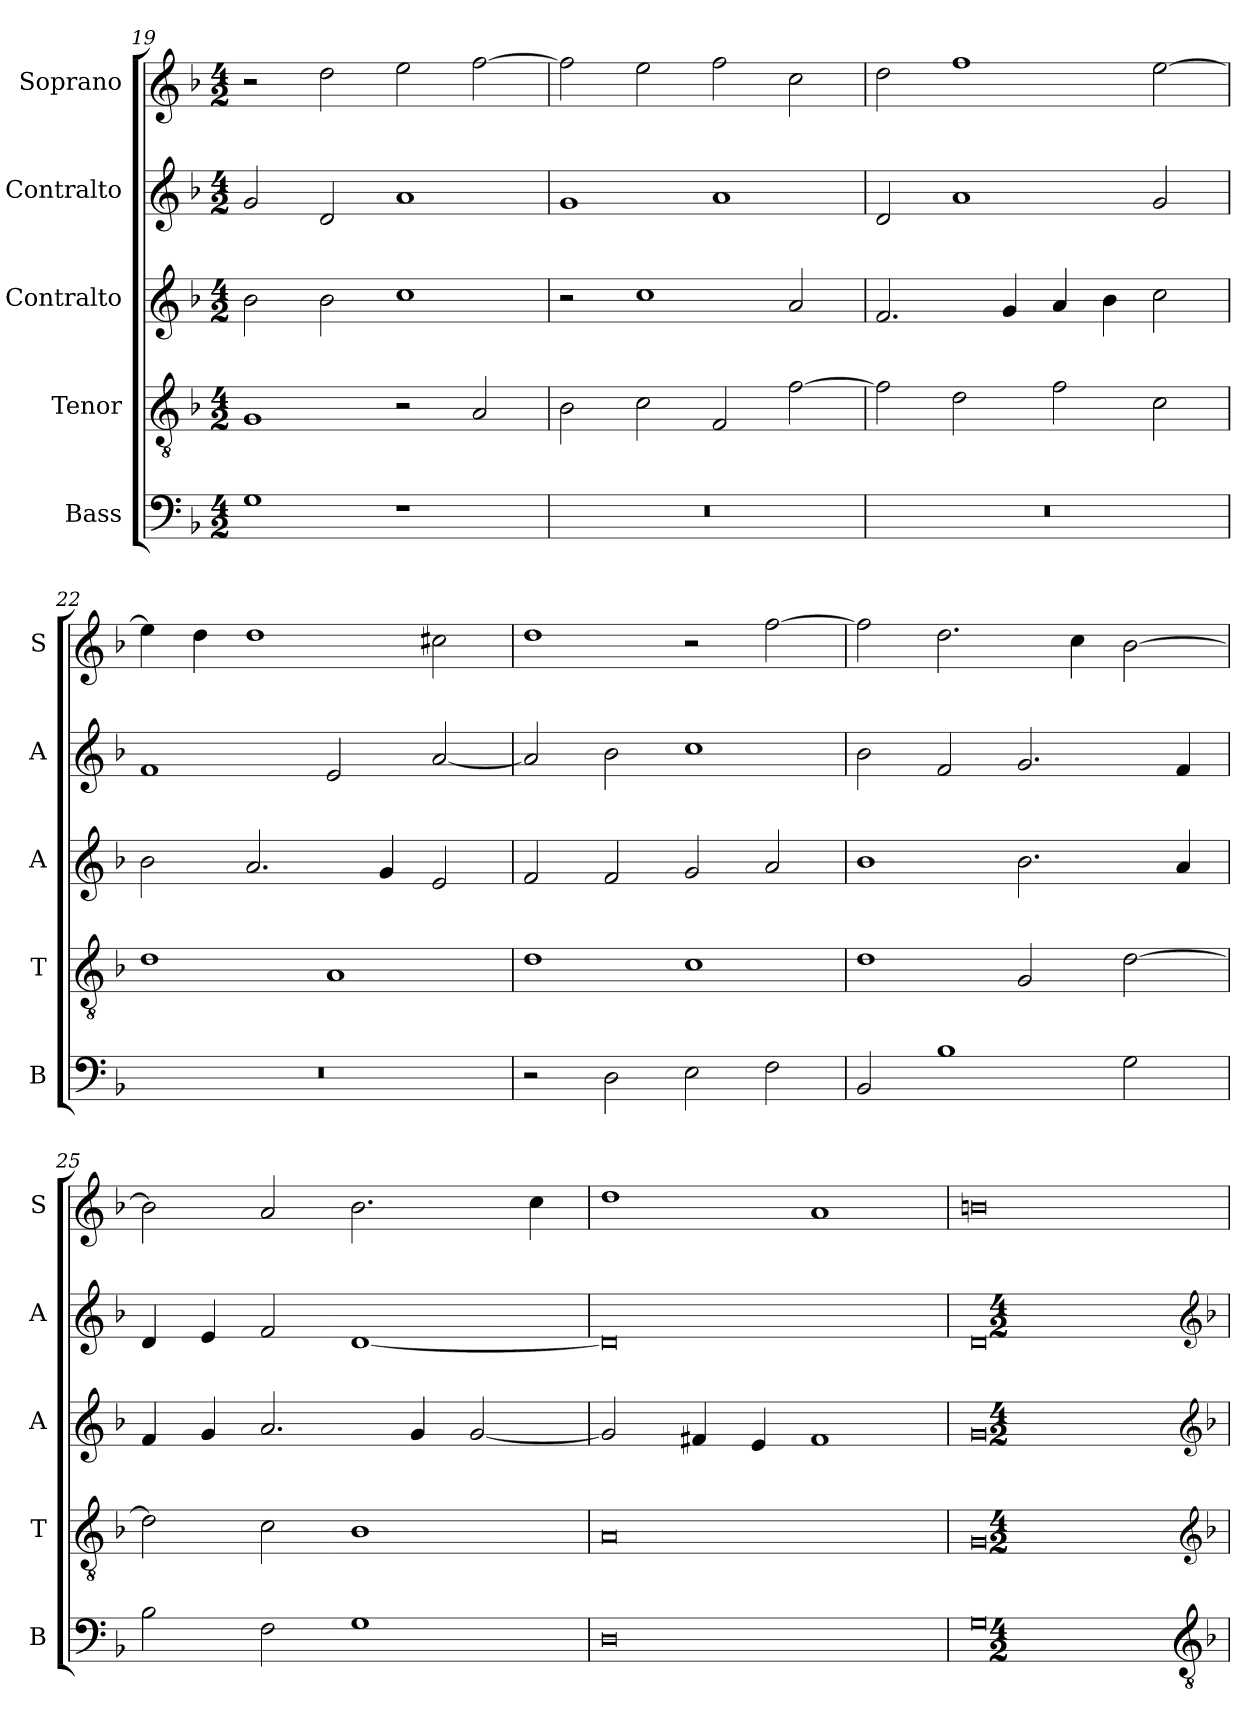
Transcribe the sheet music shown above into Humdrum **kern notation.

**kern	**kern	**kern	**kern	**kern
*part5	*part4	*part3	*part2	*part1
*staff5	*staff4	*staff3	*staff2	*staff1
*I"Bass	*I"Tenor	*I"Contralto	*I"Contralto	*I"Soprano
*I'B	*I'T	*I'A	*I'A	*I'S
*clefF4	*clefGv2	*clefG2	*clefG2	*clefG2
*k[b-]	*k[b-]	*k[b-]	*k[b-]	*k[b-]
*G:dor	*G:dor	*G:dor	*G:dor	*G:dor
*M4/2	*M4/2	*M4/2	*M4/2	*M4/2
=19	=19	=19	=19	=19
1G	1G	2b-	2g	2r
.	.	2b-	2d	2dd
1r	2r	1cc	1a	2ee
.	2A	.	.	[2ff
=20	=20	=20	=20	=20
0r	2B-	2r	1g	2ff]
.	2c	1cc	.	2ee
.	2F	.	1a	2ff
.	[2f	2a	.	2cc
=21	=21	=21	=21	=21
0r	2f]	2.f	2d	2dd
.	2d	.	1a	1ff
.	.	4g	.	.
.	2f	4a	.	.
.	.	4b-	.	.
.	2c	2cc	2g	[2ee
=22	=22	=22	=22	=22
0r	1d	2b-	1f	4ee]
.	.	.	.	4dd
.	.	2.a	.	1dd
.	1A	.	2e	.
.	.	4g	.	.
.	.	2e	[2a	2cc#X
=23	=23	=23	=23	=23
2r	1d	2f	2a]	1dd
2D	.	2f	2b-	.
2E	1c	2g	1cc	2r
2F	.	2a	.	[2ff
=24	=24	=24	=24	=24
2BB-	1d	1b-	2b-	2ff]
1B-	.	.	2f	2.dd
.	2G	2.b-	2.g	.
.	.	.	.	4cc
2G	[2d	.	.	[2b-
.	.	4a	4f	.
=25	=25	=25	=25	=25
2B-	2d]	4f	4d	2b-]
.	.	4g	4e	.
2F	2c	2.a	2f	2a
1G	1B-	.	[1d	2.b-
.	.	4g	.	.
.	.	[2g	.	.
.	.	.	.	4cc
=26	=26	=26	=26	=26
0D	0A	2g]	0d]	1dd
.	.	4f#X	.	.
.	.	4e	.	.
.	.	1f#	.	1a
=27	=27	=27	=27	=27
0G	0G	0g	0d	0bn
*clefGv2	*clefG2	*clefG2	*clefG2	*
*k[b-]	*k[b-]	*k[b-]	*k[b-]	*
*G:dor	*G:dor	*G:dor	*G:dor	*
*M4/2	*M4/2	*M4/2	*M4/2	*
=	=	=	=	=
*-	*-	*-	*-	*-
